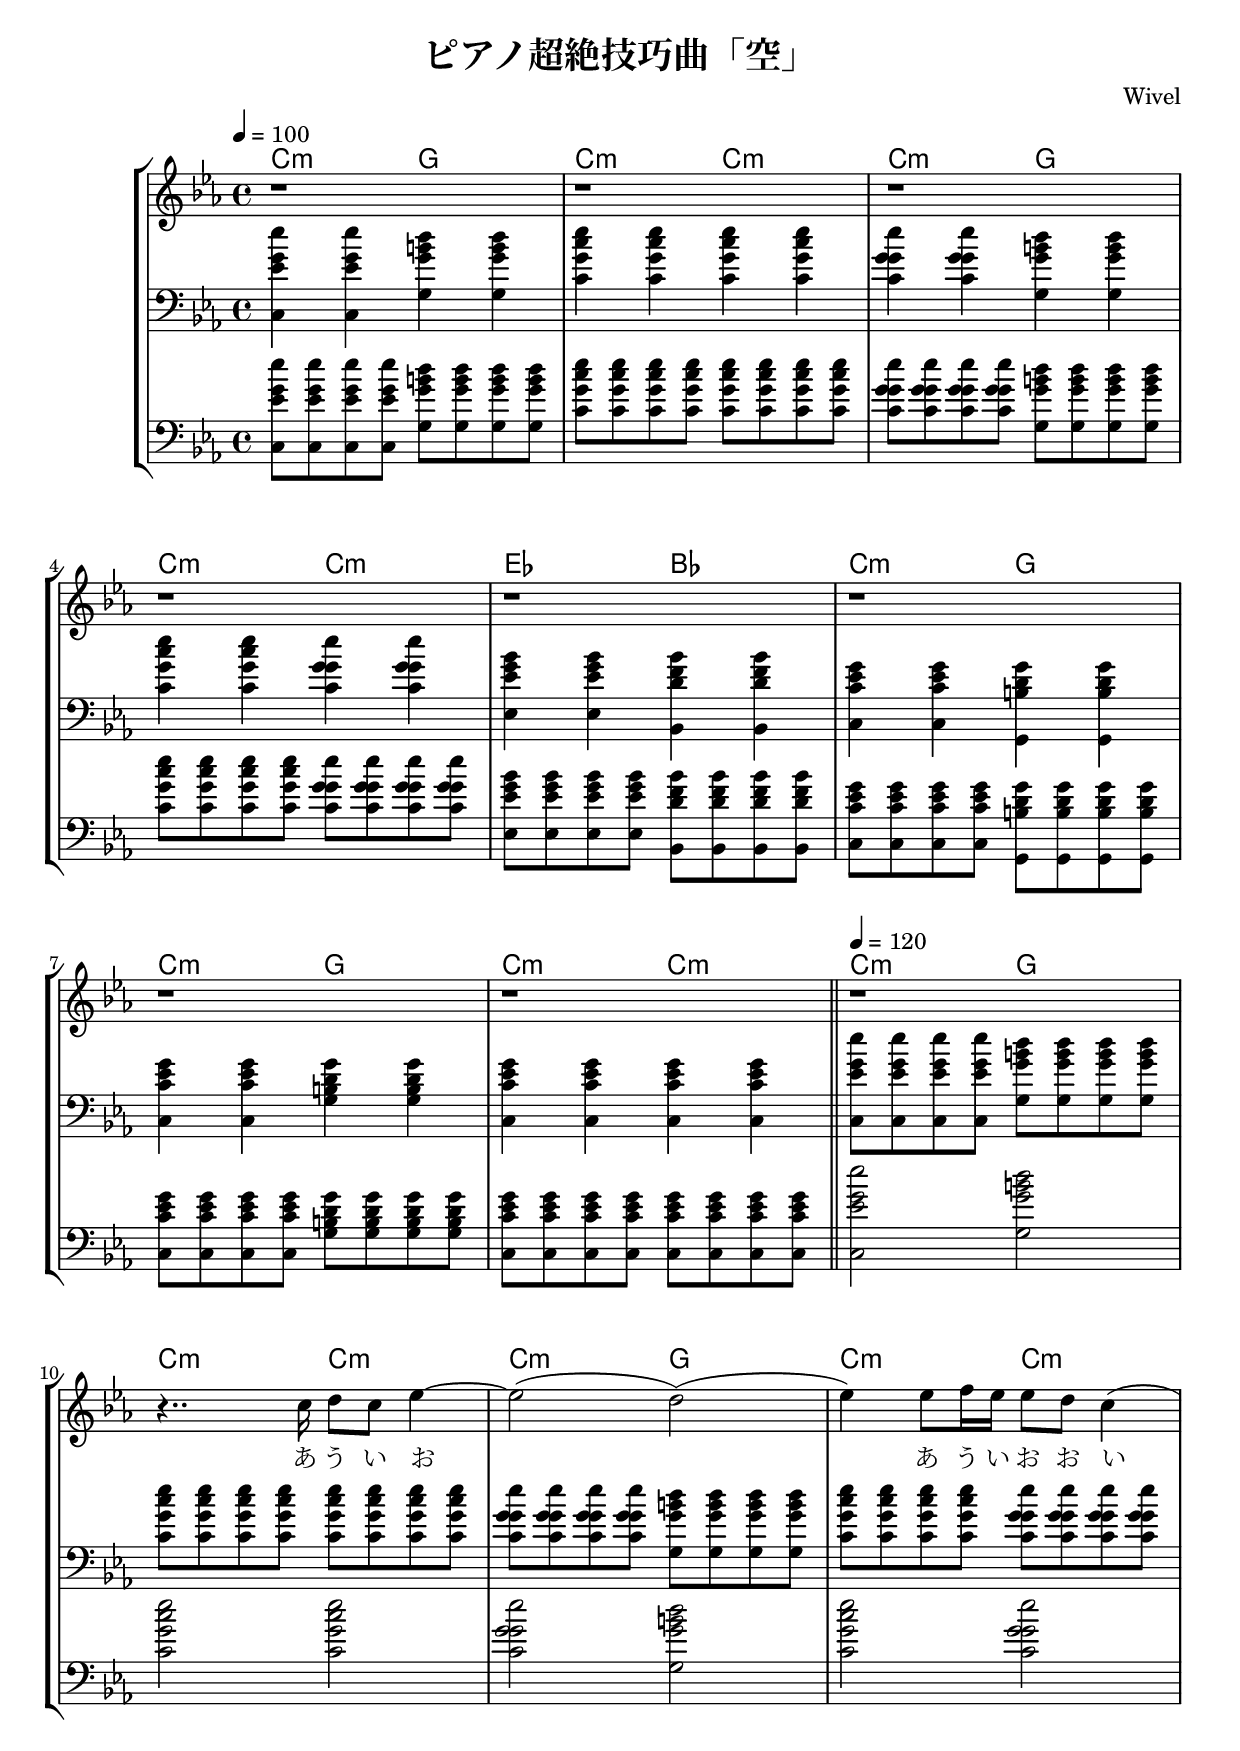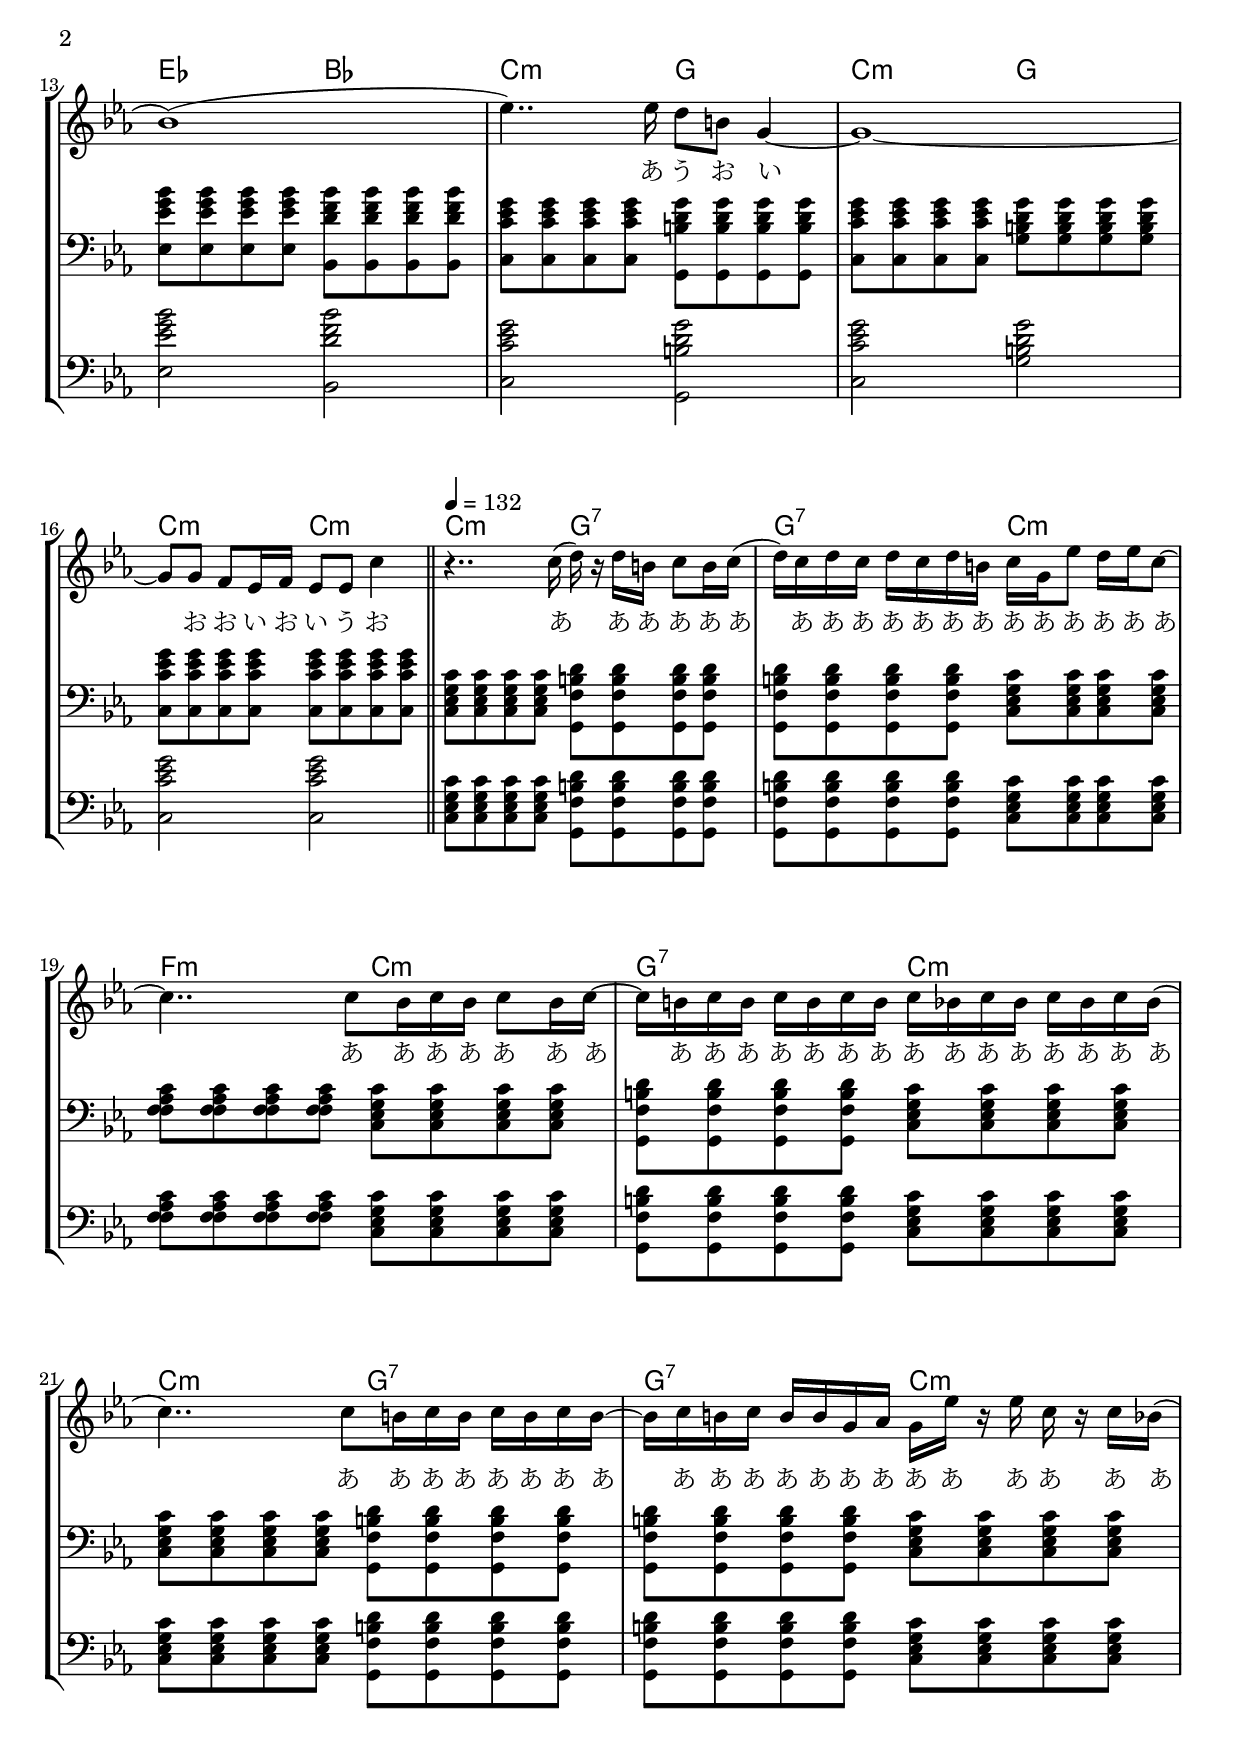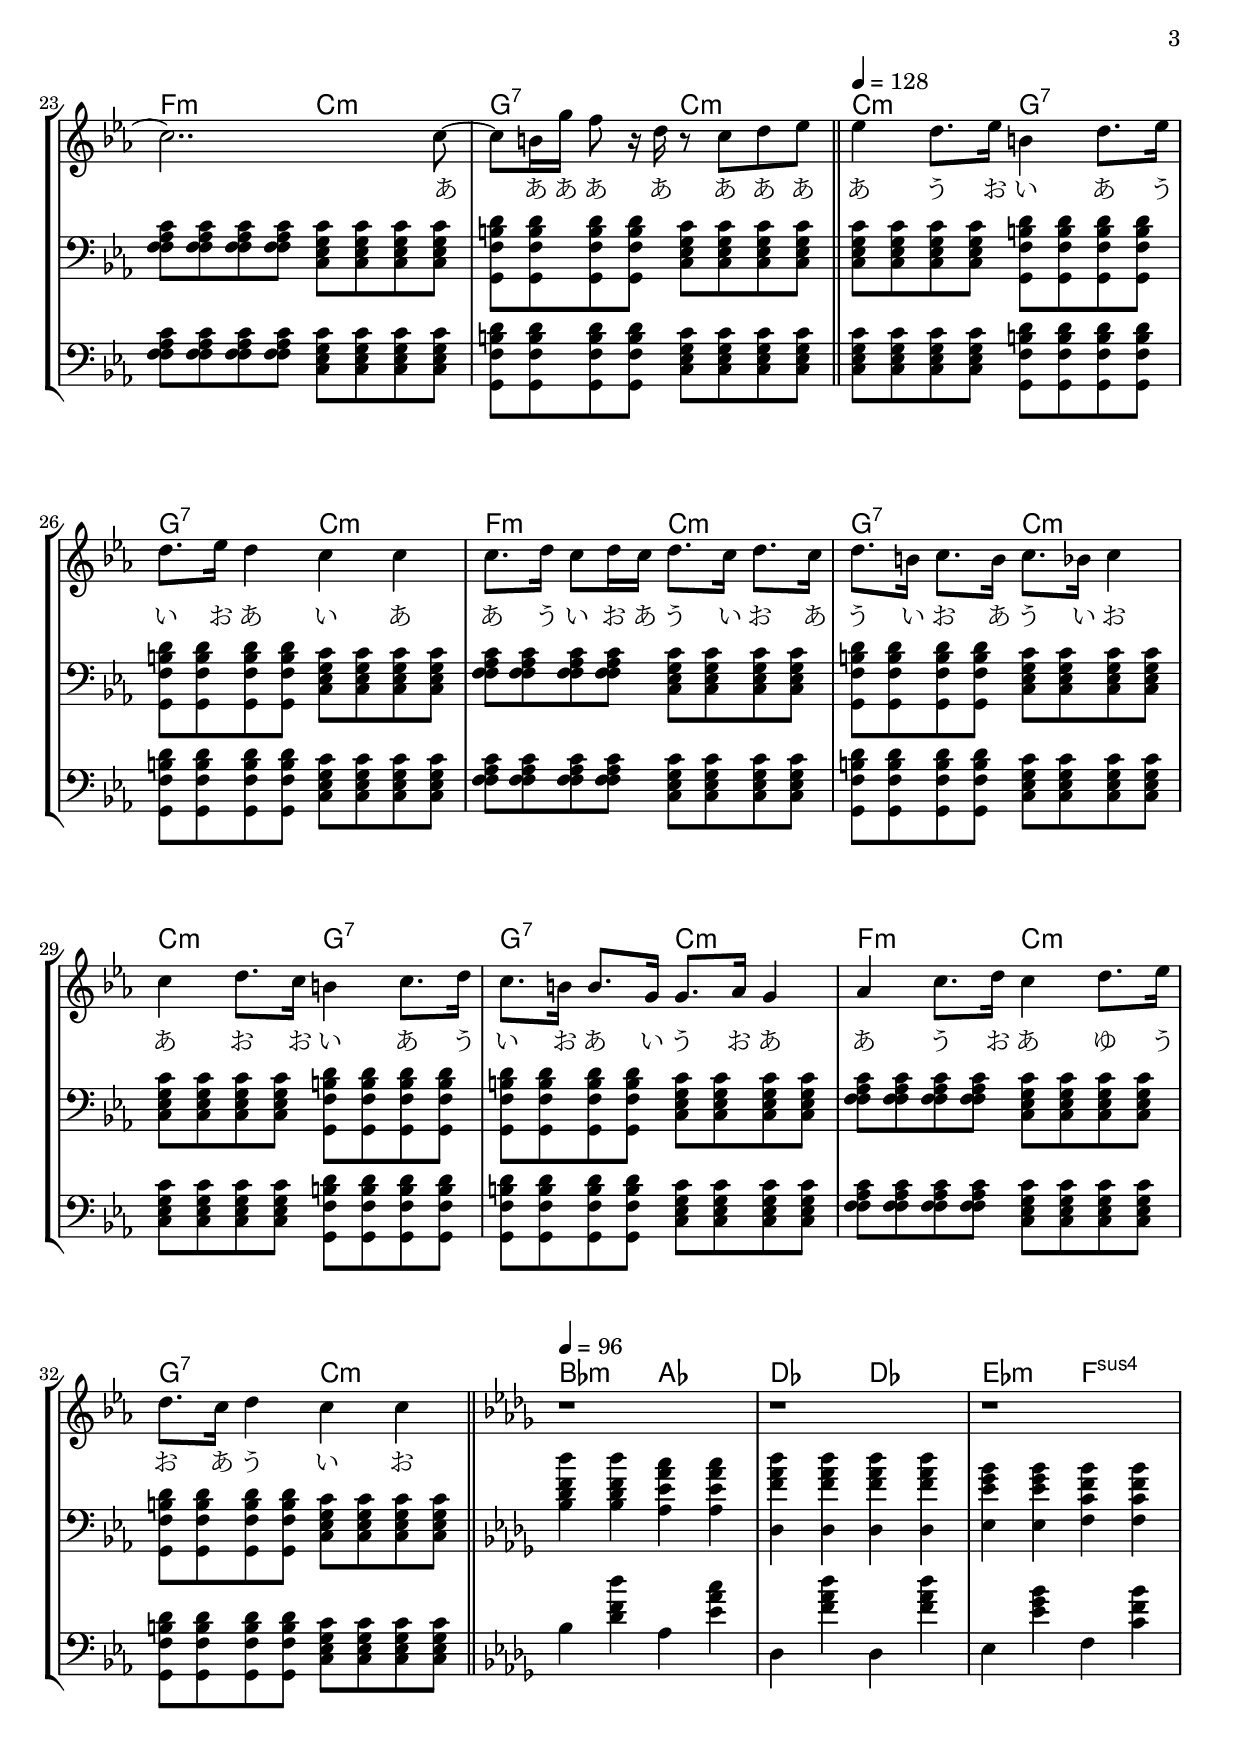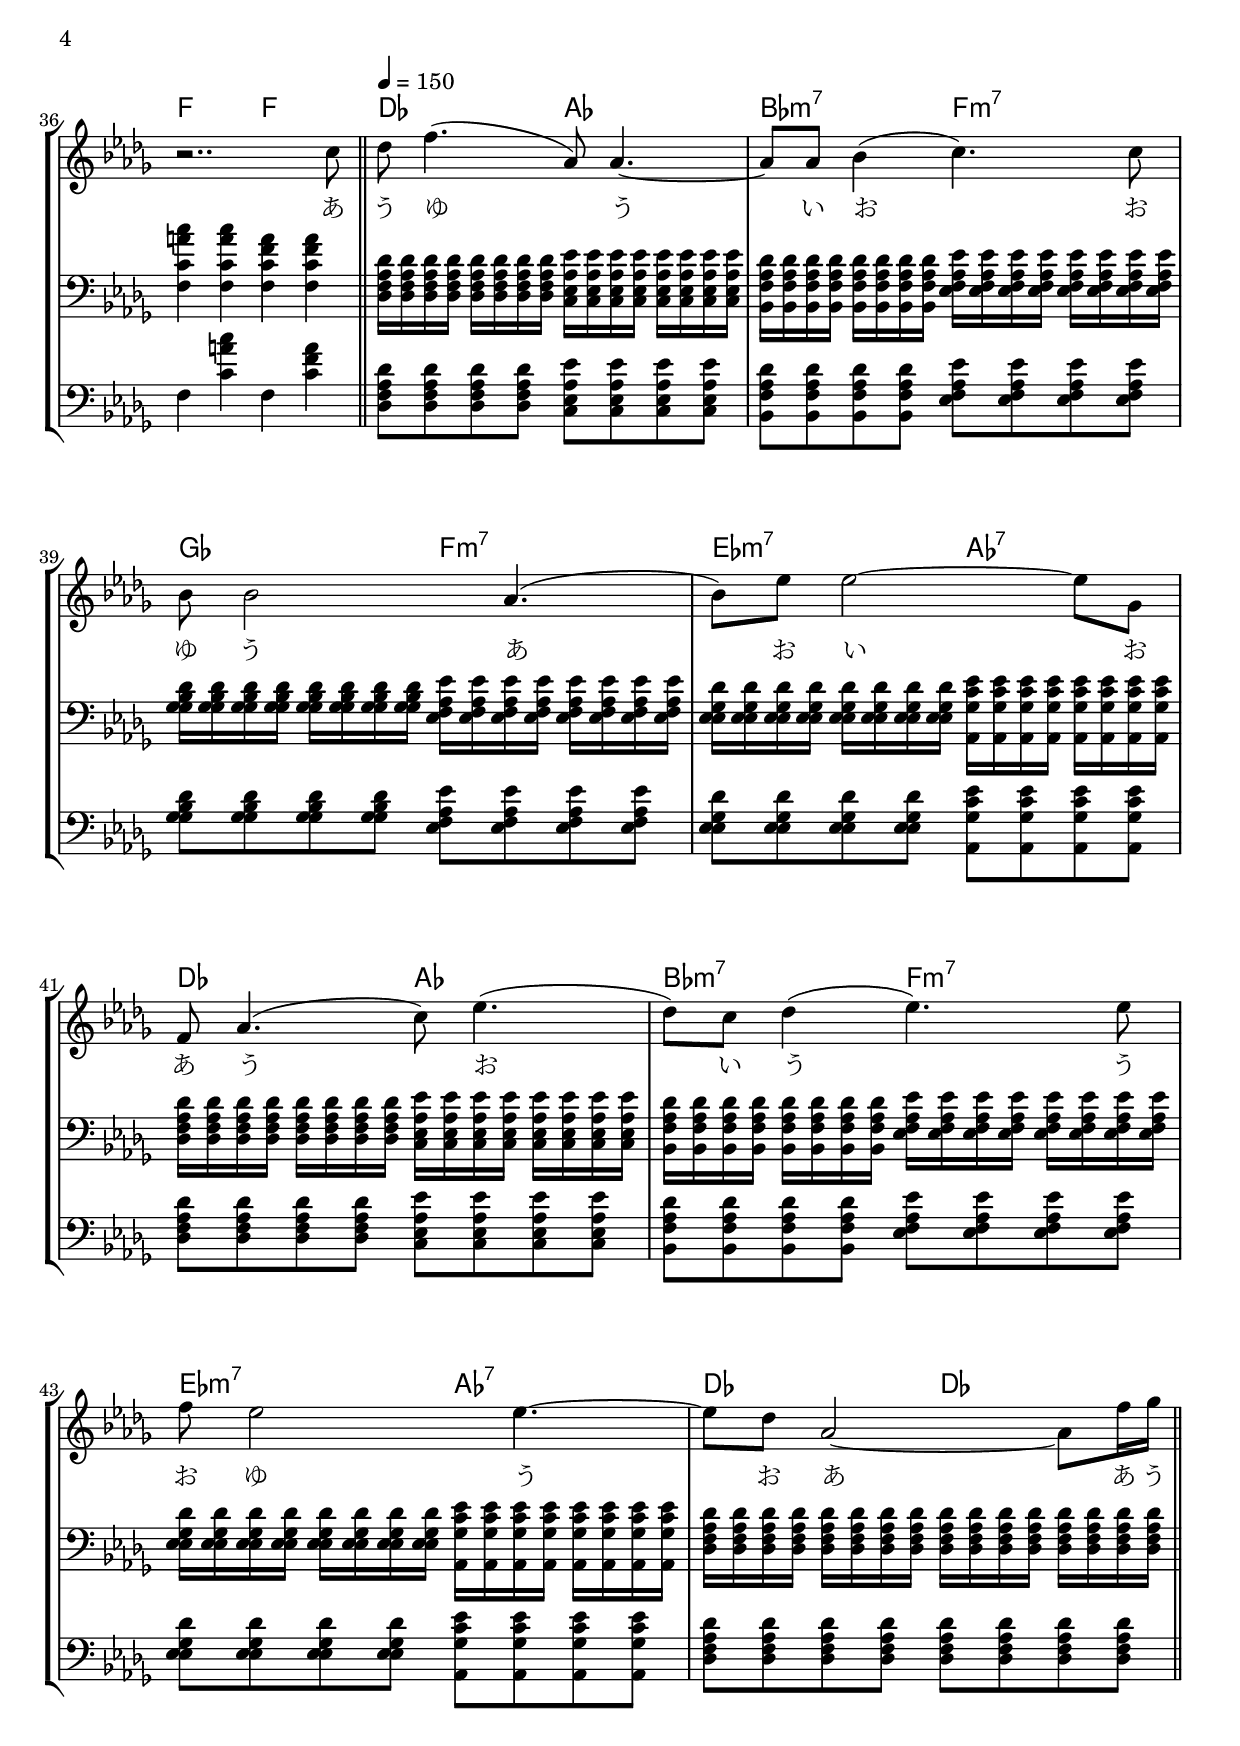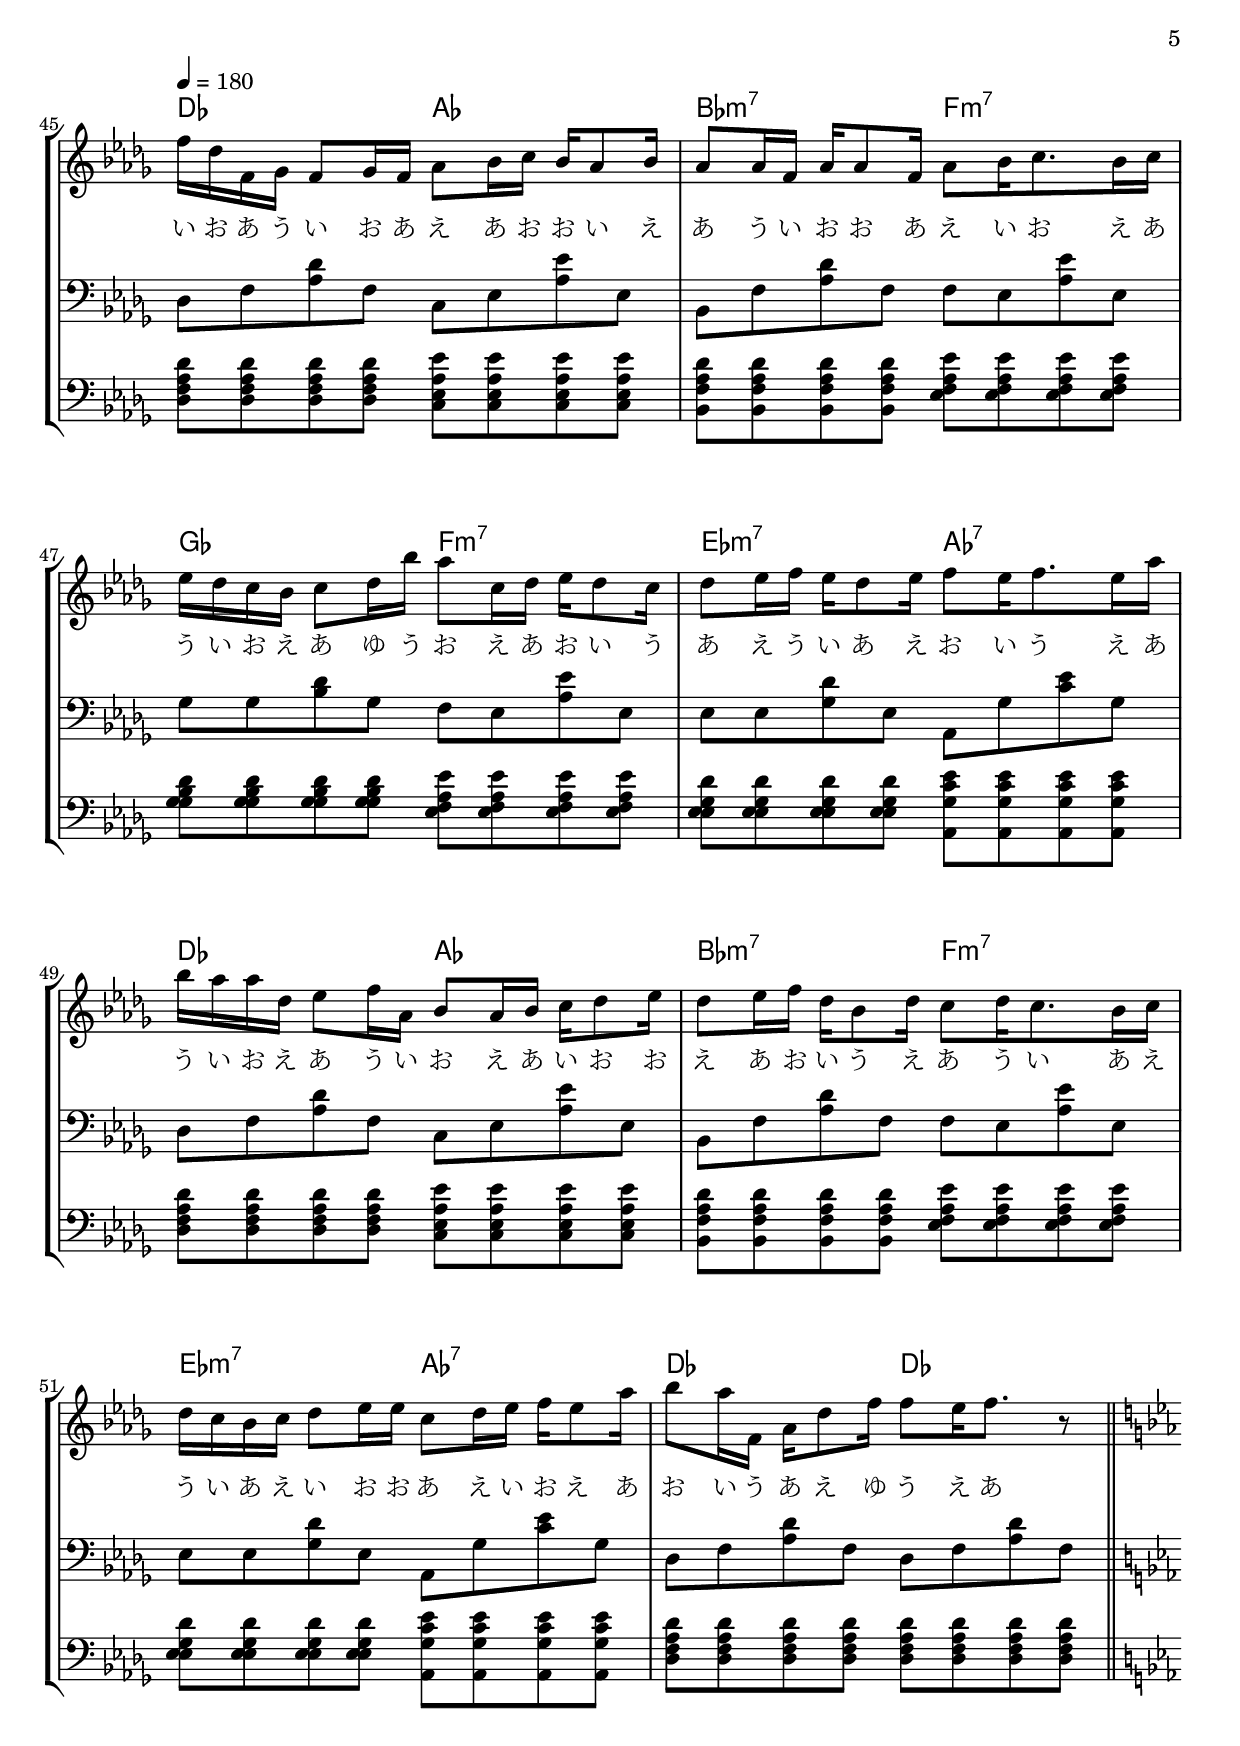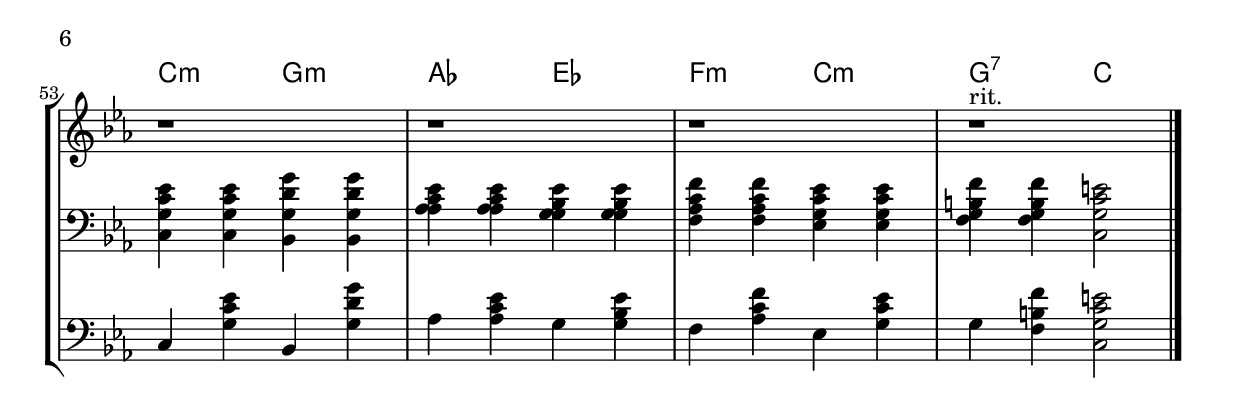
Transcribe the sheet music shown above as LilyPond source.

\version "2.12.1"

\header {
	title = \markup {ピアノ超絶技巧曲「空」}
	composer = \markup \center-column {Wivel}
}

harmony = \chordmode {
	c2:m g c:m c:m c:m g c:m c:m es bes c:m g c:m g c:m c:m 

	c:m g c:m c:m c:m g c:m c:m es bes c:m g c:m g c:m c:m 

	c:m g:7 g:7 c:m f:m c:m g:7 c:m c:m g:7 g:7 c:m f:m c:m g:7 c:m 

	c:m g:7 g:7 c:m f:m c:m g:7 c:m c:m g:7 g:7 c:m f:m c:m g:7 c:m 

	bes:m as des des es:m f:sus4 f f 

	des as bes:min7 f:min7 ges f:min7 es:min7 as:7 des as bes:min7 f:min7 es:min7 as:7 des des 

	des as bes:min7 f:min7 ges f:min7 es:min7 as:7 des as bes:min7 f:min7 es:min7 as:7 des des 

	c:m g:m as es f:m c:m g:7 c 
}

melody = {
	\key es \major
	\tempo 4 = 100
	r1 | r1 | r1 | r1 | r1 | r1 | r1 | r1   
	\set Staff.midiInstrument = #"Acoustic grand"
		\tempo 4 = 120
r1
r4.. c''16  d''8  c''8  es''4~ 
	es''2  (d''2) 
	(es''4)  es''8  f''16  es''16  es''8  d''8  c''4 
	(bes'1) 
	(es''4..)  es''16  d''8  b'8  g'4~ 
	g'1~ 
	g'8  g'8  f'8  es'16  f'16  es'8  es'8  c''4
	\set Staff.midiInstrument = #"Acoustic grand"
		\tempo 4 = 132
r4.. c''16  (d''16)  r16  d''16  b'16  c''8  b'16  c''16 
	(d''16)  c''16  d''16  c''16  d''16  c''16  d''16  b'16  c''16  g'16  es''8  d''16  es''16  c''8~ 
	c''4..  c''8  bes'16  c''16  bes'16  c''8  bes'16  c''16~ 
	c''16  b'16  c''16  b'16  c''16  b'16  c''16  b'16  c''16  bes'16  c''16  bes'16  c''16  bes'16  c''16  bes'16 
	(c''4..)  c''8  b'16  c''16  b'16  c''16  b'16  c''16  b'16~ 
	b'16  c''16  b'16  c''16  b'16  b'16  g'16  as'16  g'16  es''16  r16  es''16  c''16  r16  c''16  bes'16 
	(c''2..)  c''8~ 
	c''8  b'16  g''16  f''8  r16  d''16  r8  c''8  d''8  es''8
	\set Staff.midiInstrument = #"Acoustic grand"
		\tempo 4 = 128
 es''4  d''8.  es''16  b'4  d''8.  es''16 
	d''8.  es''16  d''4  c''4  c''4 
	c''8.  d''16  c''8  d''16  c''16  d''8.  c''16  d''8.  c''16 
	d''8.  b'16  c''8.  b'16  c''8.  bes'16  c''4 
	c''4  d''8.  c''16  b'4  c''8.  d''16 
	c''8.  b'16  b'8.  g'16  g'8.  as'16  g'4 
	as'4  c''8.  d''16  c''4  d''8.  es''16 
	d''8.  c''16  d''4  c''4  c''4
	\key des \major
	\tempo 4 = 96
	r1 | r1 | r1 | r2.. 
	\set Staff.midiInstrument = #"Acoustic grand"
	c''8 
		\tempo 4 = 150
des''8  f''4.  (as'8)  as'4.~ 
	as'8  as'8  bes'4  (c''4.)  c''8 
	bes'8  bes'2  as'4. 
	(bes'8)  es''8  es''2~es''8  ges'8 
	f'8  as'4.  (c''8)  es''4. 
	(des''8)  c''8  des''4  (es''4.)  es''8 
	f''8  es''2  es''4.~ 
	es''8  des''8  as'2~as'8  	\set Staff.midiInstrument = #"Acoustic grand"
	f''16  ges''16 
		\tempo 4 = 180
f''16  des''16  f'16  ges'16  f'8  ges'16  f'16  as'8  bes'16  c''16  bes'16  as'8  bes'16 
	as'8  as'16  f'16  as'16  as'8  f'16  as'8  bes'16  c''8.  bes'16  c''16 
	es''16  des''16  c''16  bes'16  c''8  des''16  bes''16  as''8  c''16  des''16  es''16  des''8  c''16 
	des''8  es''16  f''16  es''16  des''8  es''16  f''8  es''16  f''8.  es''16  as''16 
	bes''16  as''16  as''16  des''16  es''8  f''16  as'16  bes'8  as'16  bes'16  c''16  des''8  es''16 
	des''8  es''16  f''16  des''16  bes'8  des''16  c''8  des''16  c''8.  bes'16  c''16 
	des''16  c''16  bes'16  c''16  des''8  es''16  es''16  c''8  des''16  es''16  f''16  es''8  as''16 
	bes''8  as''16  f'16  as'16  des''8  f''16  f''8  es''16  f''8.  	r8 	\key es \major
	r1 | r1 | r1 | r1^"rit." \bar "|."
}

words = \lyricmode {
	
	あ  う  い  お  あ  う  い  お  お  い  あ  う  お  い  お  お  い  お  い  う  お  
	あ  あ  あ  あ  あ  あ  あ  あ  あ  あ  あ  あ  あ  あ  あ  あ  あ  あ  あ  あ  あ  あ  あ  あ  あ  あ  あ  あ  あ  あ  あ  あ  あ  あ  あ  あ  あ  あ  あ  あ  あ  あ  あ  あ  あ  あ  あ  あ  あ  あ  あ  あ  あ  あ  あ  あ  あ  あ  あ  あ  あ  あ  あ  あ  あ  あ  あ  あ  あ  あ  
	あ  う  お  い  あ  う  い  お  あ  い  あ  あ  う  い  お  あ  う  い  お  あ  う  い  お  あ  う  い  お  あ  お  お  い  あ  う  い  お  あ  い  う  お  あ  あ  う  お  あ  ゆ  う  お  あ  う  い  お  
	
	あ  う  ゆ  う  い  お  お  ゆ  う  あ  お  い  お  あ  う  お  い  う  う  お  ゆ  う  お  あ  
	あ  う  い  お  あ  う  い  お  あ  え  あ  お  お  い  え  あ  う  い  お  お  あ  え  い  お  え  あ  う  い  お  え  あ  ゆ  う  お  え  あ  お  い  う  あ  え  う  い  あ  え  お  い  う  え  あ  う  い  お  え  あ  う  い  お  え  あ  い  お  お  え  あ  お  い  う  え  あ  う  い  あ  え  う  い  あ  え  い  お  お  あ  え  い  お  え  あ  お  い  う  あ  え  ゆ  う  え  あ  
	
}

tempochange = {
	\tempo 4 = 100
	r1 | r1 | r1 | r1 | r1 | r1 | r1 | r1 \bar "||"
	\tempo 4 = 120
	r1 | r1 | r1 | r1 | r1 | r1 | r1 | r1 \bar "||"
	\tempo 4 = 132
	r1 | r1 | r1 | r1 | r1 | r1 | r1 | r1 \bar "||"
	\tempo 4 = 128
	r1 | r1 | r1 | r1 | r1 | r1 | r1 | r1 \bar "||"
	\tempo 4 = 96
	r1 | r1 | r1 | r1 \bar "||"
	\tempo 4 = 150
	r1 | r1 | r1 | r1 | r1 | r1 | r1 | r1 \bar "||"
	\tempo 4 = 180
	r1 | r1 | r1 | r1 | r1 | r1 | r1 | r1 \bar "||"
	\tempo 4 = 180
	r1 | r1 | r1 | \tempo 4 = 135 r2 \tempo 4 = 120 r2 \bar "|."
}

mainacc = {
	\clef bass
	\set Staff.midiInstrument = #"Acoustic grand"
	\key es \major
	\tempo 4 = 100
	<c g' es' es''>4 <c g' es' es''>4
	<g g' b' d''>4 <g g' b' d''>4
	<c' g' c'' es''>4 <c' g' c'' es''>4
	<c' g' c'' es''>4 <c' g' c'' es''>4
	<c' g' g' es''>4 <c' g' g' es''>4
	<g g' b' d''>4 <g g' b' d''>4
	<c' g' c'' es''>4 <c' g' c'' es''>4
	<c' g' g' es''>4 <c' g' g' es''>4
	<es es' g' bes'>4 <es es' g' bes'>4
	<bes, d' f' bes'>4 <bes, d' f' bes'>4
	<c c' es' g'>4 <c c' es' g'>4
	<g, b d' g'>4 <g, b d' g'>4
	<c c' es' g'>4 <c c' es' g'>4
	<g b d' g'>4 <g b d' g'>4
	<c c' es' g'>4 <c c' es' g'>4
	<c c' es' g'>4 <c c' es' g'>4
	\bar "||"

	\set Staff.midiInstrument = #"Acoustic grand"
	\tempo 4 = 120
	<c g' es' es''>8 <c g' es' es''>8 <c g' es' es''>8 <c g' es' es''>8
	<g g' b' d''>8 <g g' b' d''>8 <g g' b' d''>8 <g g' b' d''>8
	<c' g' c'' es''>8 <c' g' c'' es''>8 <c' g' c'' es''>8 <c' g' c'' es''>8
	<c' g' c'' es''>8 <c' g' c'' es''>8 <c' g' c'' es''>8 <c' g' c'' es''>8
	<c' g' g' es''>8 <c' g' g' es''>8 <c' g' g' es''>8 <c' g' g' es''>8
	<g g' b' d''>8 <g g' b' d''>8 <g g' b' d''>8 <g g' b' d''>8
	<c' g' c'' es''>8 <c' g' c'' es''>8 <c' g' c'' es''>8 <c' g' c'' es''>8
	<c' g' g' es''>8 <c' g' g' es''>8 <c' g' g' es''>8 <c' g' g' es''>8
	<es es' g' bes'>8 <es es' g' bes'>8 <es es' g' bes'>8 <es es' g' bes'>8
	<bes, d' f' bes'>8 <bes, d' f' bes'>8 <bes, d' f' bes'>8 <bes, d' f' bes'>8
	<c c' es' g'>8 <c c' es' g'>8 <c c' es' g'>8 <c c' es' g'>8
	<g, b d' g'>8 <g, b d' g'>8 <g, b d' g'>8 <g, b d' g'>8
	<c c' es' g'>8 <c c' es' g'>8 <c c' es' g'>8 <c c' es' g'>8
	<g b d' g'>8 <g b d' g'>8 <g b d' g'>8 <g b d' g'>8
	<c c' es' g'>8 <c c' es' g'>8 <c c' es' g'>8 <c c' es' g'>8
	<c c' es' g'>8 <c c' es' g'>8 <c c' es' g'>8 <c c' es' g'>8
	\bar "||"

	\set Staff.midiInstrument = #"Acoustic grand"
	\tempo 4 = 132
	<c es g c'>8 <c es g c'>8 <c es g c'>8 <c es g c'>8
	<g, f b d'>8 <g, f b d'>8 <g, f b d'>8 <g, f b d'>8
	<g, f b d'>8 <g, f b d'>8 <g, f b d'>8 <g, f b d'>8
	<c es g c'>8 <c es g c'>8 <c es g c'>8 <c es g c'>8
	<f f as c'>8 <f f as c'>8 <f f as c'>8 <f f as c'>8
	<c es g c'>8 <c es g c'>8 <c es g c'>8 <c es g c'>8
	<g, f b d'>8 <g, f b d'>8 <g, f b d'>8 <g, f b d'>8
	<c es g c'>8 <c es g c'>8 <c es g c'>8 <c es g c'>8
	<c es g c'>8 <c es g c'>8 <c es g c'>8 <c es g c'>8
	<g, f b d'>8 <g, f b d'>8 <g, f b d'>8 <g, f b d'>8
	<g, f b d'>8 <g, f b d'>8 <g, f b d'>8 <g, f b d'>8
	<c es g c'>8 <c es g c'>8 <c es g c'>8 <c es g c'>8
	<f f as c'>8 <f f as c'>8 <f f as c'>8 <f f as c'>8
	<c es g c'>8 <c es g c'>8 <c es g c'>8 <c es g c'>8
	<g, f b d'>8 <g, f b d'>8 <g, f b d'>8 <g, f b d'>8
	<c es g c'>8 <c es g c'>8 <c es g c'>8 <c es g c'>8
	\bar "||"

	\set Staff.midiInstrument = #"Acoustic grand"
	\tempo 4 = 128
	<c es g c'>8 <c es g c'>8 <c es g c'>8 <c es g c'>8
	<g, f b d'>8 <g, f b d'>8 <g, f b d'>8 <g, f b d'>8
	<g, f b d'>8 <g, f b d'>8 <g, f b d'>8 <g, f b d'>8
	<c es g c'>8 <c es g c'>8 <c es g c'>8 <c es g c'>8
	<f f as c'>8 <f f as c'>8 <f f as c'>8 <f f as c'>8
	<c es g c'>8 <c es g c'>8 <c es g c'>8 <c es g c'>8
	<g, f b d'>8 <g, f b d'>8 <g, f b d'>8 <g, f b d'>8
	<c es g c'>8 <c es g c'>8 <c es g c'>8 <c es g c'>8
	<c es g c'>8 <c es g c'>8 <c es g c'>8 <c es g c'>8
	<g, f b d'>8 <g, f b d'>8 <g, f b d'>8 <g, f b d'>8
	<g, f b d'>8 <g, f b d'>8 <g, f b d'>8 <g, f b d'>8
	<c es g c'>8 <c es g c'>8 <c es g c'>8 <c es g c'>8
	<f f as c'>8 <f f as c'>8 <f f as c'>8 <f f as c'>8
	<c es g c'>8 <c es g c'>8 <c es g c'>8 <c es g c'>8
	<g, f b d'>8 <g, f b d'>8 <g, f b d'>8 <g, f b d'>8
	<c es g c'>8 <c es g c'>8 <c es g c'>8 <c es g c'>8
	\bar "||"

	\set Staff.midiInstrument = #"Acoustic grand"
	\key des \major
	\tempo 4 = 96
	<bes des' f' des''>4 <bes des' f' des''>4
	<as es' as' c''>4 <as es' as' c''>4
	<des f' as' des''>4 <des f' as' des''>4
	<des f' as' des''>4 <des f' as' des''>4
	<es es' ges' bes'>4 <es es' ges' bes'>4
	<f c' f' bes'>4 <f c' f' bes'>4
	<f c' a' c''>4 <f c' a' c''>4
	<f c' f' a'>4 <f c' f' a'>4
	\bar "||"

	\set Staff.midiInstrument = #"Acoustic grand"
	\tempo 4 = 150
	<des f as des'>16 <des f as des'>16 <des f as des'>16 <des f as des'>16 <des f as des'>16 <des f as des'>16 <des f as des'>16 <des f as des'>16
	 <c es as es'>16 <c es as es'>16 <c es as es'>16 <c es as es'>16 <c es as es'>16 <c es as es'>16 <c es as es'>16 <c es as es'>16
	 <bes, f as des'>16 <bes, f as des'>16 <bes, f as des'>16 <bes, f as des'>16 <bes, f as des'>16 <bes, f as des'>16 <bes, f as des'>16 <bes, f as des'>16
	 <f es as es'>16 <f es as es'>16 <f es as es'>16 <f es as es'>16 <f es as es'>16 <f es as es'>16 <f es as es'>16 <f es as es'>16
	 <ges ges bes des'>16 <ges ges bes des'>16 <ges ges bes des'>16 <ges ges bes des'>16 <ges ges bes des'>16 <ges ges bes des'>16 <ges ges bes des'>16 <ges ges bes des'>16
	 <f es as es'>16 <f es as es'>16 <f es as es'>16 <f es as es'>16 <f es as es'>16 <f es as es'>16 <f es as es'>16 <f es as es'>16
	 <es es ges des'>16 <es es ges des'>16 <es es ges des'>16 <es es ges des'>16 <es es ges des'>16 <es es ges des'>16 <es es ges des'>16 <es es ges des'>16
	 <as, ges c' es'>16 <as, ges c' es'>16 <as, ges c' es'>16 <as, ges c' es'>16 <as, ges c' es'>16 <as, ges c' es'>16 <as, ges c' es'>16 <as, ges c' es'>16
	 <des f as des'>16 <des f as des'>16 <des f as des'>16 <des f as des'>16 <des f as des'>16 <des f as des'>16 <des f as des'>16 <des f as des'>16
	 <c es as es'>16 <c es as es'>16 <c es as es'>16 <c es as es'>16 <c es as es'>16 <c es as es'>16 <c es as es'>16 <c es as es'>16
	 <bes, f as des'>16 <bes, f as des'>16 <bes, f as des'>16 <bes, f as des'>16 <bes, f as des'>16 <bes, f as des'>16 <bes, f as des'>16 <bes, f as des'>16
	 <f es as es'>16 <f es as es'>16 <f es as es'>16 <f es as es'>16 <f es as es'>16 <f es as es'>16 <f es as es'>16 <f es as es'>16
	 <es es ges des'>16 <es es ges des'>16 <es es ges des'>16 <es es ges des'>16 <es es ges des'>16 <es es ges des'>16 <es es ges des'>16 <es es ges des'>16
	 <as, ges c' es'>16 <as, ges c' es'>16 <as, ges c' es'>16 <as, ges c' es'>16 <as, ges c' es'>16 <as, ges c' es'>16 <as, ges c' es'>16 <as, ges c' es'>16
	 <des f as des'>16 <des f as des'>16 <des f as des'>16 <des f as des'>16 <des f as des'>16 <des f as des'>16 <des f as des'>16 <des f as des'>16
	 <des f as des'>16 <des f as des'>16 <des f as des'>16 <des f as des'>16 <des f as des'>16 <des f as des'>16 <des f as des'>16 <des f as des'>16
	\bar "||"

	\set Staff.midiInstrument = #"Acoustic grand"
	\tempo 4 = 180
	des8 f <as des'> f
	c8 es <as es'> es
	bes,8 f <as des'> f
	f8 es <as es'> es
	ges8 ges <bes des'> ges
	f8 es <as es'> es
	es8 es <ges des'> es
	as,8 ges <c' es'> ges
	des8 f <as des'> f
	c8 es <as es'> es
	bes,8 f <as des'> f
	f8 es <as es'> es
	es8 es <ges des'> es
	as,8 ges <c' es'> ges
	des8 f <as des'> f
	des8 f <as des'> f
	\bar "||"

	\set Staff.midiInstrument = #"Acoustic grand"
	\key es \major
	<c g c' es'>4 <c g c' es'>4
	<bes, g d' g'>4 <bes, g d' g'>4
	<as as c' es'>4 <as as c' es'>4
	<g g bes es'>4 <g g bes es'>4
	<f as c' f'>4 <f as c' f'>4
	<es g c' es'>4 <es g c' es'>4
	<g f b f'>4 <g f b f'>4
	<c g c' e'>2
	\bar "|."
}

subacc = {
	\clef bass
	\set Staff.midiInstrument = #"Acoustic grand"
	\key es \major
	\tempo 4 = 100
	<c g' es' es''>8 <c g' es' es''>8 <c g' es' es''>8 <c g' es' es''>8
	<g g' b' d''>8 <g g' b' d''>8 <g g' b' d''>8 <g g' b' d''>8
	<c' g' c'' es''>8 <c' g' c'' es''>8 <c' g' c'' es''>8 <c' g' c'' es''>8
	<c' g' c'' es''>8 <c' g' c'' es''>8 <c' g' c'' es''>8 <c' g' c'' es''>8
	<c' g' g' es''>8 <c' g' g' es''>8 <c' g' g' es''>8 <c' g' g' es''>8
	<g g' b' d''>8 <g g' b' d''>8 <g g' b' d''>8 <g g' b' d''>8
	<c' g' c'' es''>8 <c' g' c'' es''>8 <c' g' c'' es''>8 <c' g' c'' es''>8
	<c' g' g' es''>8 <c' g' g' es''>8 <c' g' g' es''>8 <c' g' g' es''>8
	<es es' g' bes'>8 <es es' g' bes'>8 <es es' g' bes'>8 <es es' g' bes'>8
	<bes, d' f' bes'>8 <bes, d' f' bes'>8 <bes, d' f' bes'>8 <bes, d' f' bes'>8
	<c c' es' g'>8 <c c' es' g'>8 <c c' es' g'>8 <c c' es' g'>8
	<g, b d' g'>8 <g, b d' g'>8 <g, b d' g'>8 <g, b d' g'>8
	<c c' es' g'>8 <c c' es' g'>8 <c c' es' g'>8 <c c' es' g'>8
	<g b d' g'>8 <g b d' g'>8 <g b d' g'>8 <g b d' g'>8
	<c c' es' g'>8 <c c' es' g'>8 <c c' es' g'>8 <c c' es' g'>8
	<c c' es' g'>8 <c c' es' g'>8 <c c' es' g'>8 <c c' es' g'>8
	\bar "||"

	\set Staff.midiInstrument = #"Acoustic grand"
	\tempo 4 = 120
	<c g' es' es''>2
	<g g' b' d''>2
	<c' g' c'' es''>2
	<c' g' c'' es''>2
	<c' g' g' es''>2
	<g g' b' d''>2
	<c' g' c'' es''>2
	<c' g' g' es''>2
	<es es' g' bes'>2
	<bes, d' f' bes'>2
	<c c' es' g'>2
	<g, b d' g'>2
	<c c' es' g'>2
	<g b d' g'>2
	<c c' es' g'>2
	<c c' es' g'>2
	\bar "||"

	\set Staff.midiInstrument = #"Acoustic grand"
	\tempo 4 = 132
	<c es g c'>8 <c es g c'>8 <c es g c'>8 <c es g c'>8
	<g, f b d'>8 <g, f b d'>8 <g, f b d'>8 <g, f b d'>8
	<g, f b d'>8 <g, f b d'>8 <g, f b d'>8 <g, f b d'>8
	<c es g c'>8 <c es g c'>8 <c es g c'>8 <c es g c'>8
	<f f as c'>8 <f f as c'>8 <f f as c'>8 <f f as c'>8
	<c es g c'>8 <c es g c'>8 <c es g c'>8 <c es g c'>8
	<g, f b d'>8 <g, f b d'>8 <g, f b d'>8 <g, f b d'>8
	<c es g c'>8 <c es g c'>8 <c es g c'>8 <c es g c'>8
	<c es g c'>8 <c es g c'>8 <c es g c'>8 <c es g c'>8
	<g, f b d'>8 <g, f b d'>8 <g, f b d'>8 <g, f b d'>8
	<g, f b d'>8 <g, f b d'>8 <g, f b d'>8 <g, f b d'>8
	<c es g c'>8 <c es g c'>8 <c es g c'>8 <c es g c'>8
	<f f as c'>8 <f f as c'>8 <f f as c'>8 <f f as c'>8
	<c es g c'>8 <c es g c'>8 <c es g c'>8 <c es g c'>8
	<g, f b d'>8 <g, f b d'>8 <g, f b d'>8 <g, f b d'>8
	<c es g c'>8 <c es g c'>8 <c es g c'>8 <c es g c'>8
	\bar "||"

	\set Staff.midiInstrument = #"Acoustic grand"
	\tempo 4 = 128
	<c es g c'>8 <c es g c'>8 <c es g c'>8 <c es g c'>8
	<g, f b d'>8 <g, f b d'>8 <g, f b d'>8 <g, f b d'>8
	<g, f b d'>8 <g, f b d'>8 <g, f b d'>8 <g, f b d'>8
	<c es g c'>8 <c es g c'>8 <c es g c'>8 <c es g c'>8
	<f f as c'>8 <f f as c'>8 <f f as c'>8 <f f as c'>8
	<c es g c'>8 <c es g c'>8 <c es g c'>8 <c es g c'>8
	<g, f b d'>8 <g, f b d'>8 <g, f b d'>8 <g, f b d'>8
	<c es g c'>8 <c es g c'>8 <c es g c'>8 <c es g c'>8
	<c es g c'>8 <c es g c'>8 <c es g c'>8 <c es g c'>8
	<g, f b d'>8 <g, f b d'>8 <g, f b d'>8 <g, f b d'>8
	<g, f b d'>8 <g, f b d'>8 <g, f b d'>8 <g, f b d'>8
	<c es g c'>8 <c es g c'>8 <c es g c'>8 <c es g c'>8
	<f f as c'>8 <f f as c'>8 <f f as c'>8 <f f as c'>8
	<c es g c'>8 <c es g c'>8 <c es g c'>8 <c es g c'>8
	<g, f b d'>8 <g, f b d'>8 <g, f b d'>8 <g, f b d'>8
	<c es g c'>8 <c es g c'>8 <c es g c'>8 <c es g c'>8
	\bar "||"

	\set Staff.midiInstrument = #"Acoustic grand"
	\key des \major
	\tempo 4 = 96
	bes4 <des' f' des''>4
	as4 <es' as' c''>4
	des4 <f' as' des''>4
	des4 <f' as' des''>4
	es4 <es' ges' bes'>4
	f4 <c' f' bes'>4
	f4 <c' a' c''>4
	f4 <c' f' a'>4
	\bar "||"

	\set Staff.midiInstrument = #"Acoustic grand"
	\tempo 4 = 150
	<des f as des'>8 <des f as des'>8 <des f as des'>8 <des f as des'>8
	<c es as es'>8 <c es as es'>8 <c es as es'>8 <c es as es'>8
	<bes, f as des'>8 <bes, f as des'>8 <bes, f as des'>8 <bes, f as des'>8
	<f es as es'>8 <f es as es'>8 <f es as es'>8 <f es as es'>8
	<ges ges bes des'>8 <ges ges bes des'>8 <ges ges bes des'>8 <ges ges bes des'>8
	<f es as es'>8 <f es as es'>8 <f es as es'>8 <f es as es'>8
	<es es ges des'>8 <es es ges des'>8 <es es ges des'>8 <es es ges des'>8
	<as, ges c' es'>8 <as, ges c' es'>8 <as, ges c' es'>8 <as, ges c' es'>8
	<des f as des'>8 <des f as des'>8 <des f as des'>8 <des f as des'>8
	<c es as es'>8 <c es as es'>8 <c es as es'>8 <c es as es'>8
	<bes, f as des'>8 <bes, f as des'>8 <bes, f as des'>8 <bes, f as des'>8
	<f es as es'>8 <f es as es'>8 <f es as es'>8 <f es as es'>8
	<es es ges des'>8 <es es ges des'>8 <es es ges des'>8 <es es ges des'>8
	<as, ges c' es'>8 <as, ges c' es'>8 <as, ges c' es'>8 <as, ges c' es'>8
	<des f as des'>8 <des f as des'>8 <des f as des'>8 <des f as des'>8
	<des f as des'>8 <des f as des'>8 <des f as des'>8 <des f as des'>8
	\bar "||"

	\set Staff.midiInstrument = #"Acoustic grand"
	\tempo 4 = 180
	<des f as des'>8 <des f as des'>8 <des f as des'>8 <des f as des'>8
	<c es as es'>8 <c es as es'>8 <c es as es'>8 <c es as es'>8
	<bes, f as des'>8 <bes, f as des'>8 <bes, f as des'>8 <bes, f as des'>8
	<f es as es'>8 <f es as es'>8 <f es as es'>8 <f es as es'>8
	<ges ges bes des'>8 <ges ges bes des'>8 <ges ges bes des'>8 <ges ges bes des'>8
	<f es as es'>8 <f es as es'>8 <f es as es'>8 <f es as es'>8
	<es es ges des'>8 <es es ges des'>8 <es es ges des'>8 <es es ges des'>8
	<as, ges c' es'>8 <as, ges c' es'>8 <as, ges c' es'>8 <as, ges c' es'>8
	<des f as des'>8 <des f as des'>8 <des f as des'>8 <des f as des'>8
	<c es as es'>8 <c es as es'>8 <c es as es'>8 <c es as es'>8
	<bes, f as des'>8 <bes, f as des'>8 <bes, f as des'>8 <bes, f as des'>8
	<f es as es'>8 <f es as es'>8 <f es as es'>8 <f es as es'>8
	<es es ges des'>8 <es es ges des'>8 <es es ges des'>8 <es es ges des'>8
	<as, ges c' es'>8 <as, ges c' es'>8 <as, ges c' es'>8 <as, ges c' es'>8
	<des f as des'>8 <des f as des'>8 <des f as des'>8 <des f as des'>8
	<des f as des'>8 <des f as des'>8 <des f as des'>8 <des f as des'>8
	\bar "||"

	\set Staff.midiInstrument = #"Acoustic grand"
	\key es \major
	c4 <g c' es'>4
	bes,4 <g d' g'>4
	as4 <as c' es'>4
	g4 <g bes es'>4
	f4 <as c' f'>4
	es4 <g c' es'>4
	g4 <f b f'>4
	<c g c' e'>2
	\bar "|."
}

percA = {
	\drummode {
	r1 |r1 |r1 |r1 |r1 |r1 |r1 |r1 \bar "||"
	r1 |r1 |r1 |r1 |r1 |r1 |r1 |r1 \bar "||"
	r1 |r1 |r1 |r1 |r1 |r1 |r1 |r1 \bar "||"
	r1 |r1 |r1 |r1 |r1 |r1 |r1 |r1 \bar "||"
	r1 |r1 |r1 |r1 \bar "||"
	r1 |r1 |r1 |r1 |r1 |r1 |r1 |r1 \bar "||"
	r1 |r1 |r1 |r1 |r1 |r1 |r1 |r1 \bar "||"
	r1 |r1 |r1 |r1 \bar "|."
	}
}

percB = {
	\drummode {
	r1 |r1 |r1 |r1 |r1 |r1 |r1 |r1 \bar "||"
	r1 |r1 |r1 |r1 |r1 |r1 |r1 |r1 \bar "||"
	r1 |r1 |r1 |r1 |r1 |r1 |r1 |r1 \bar "||"
	r1 |r1 |r1 |r1 |r1 |r1 |r1 |r1 \bar "||"
	r1 |r1 |r1 |r1 \bar "||"
	r1 |r1 |r1 |r1 |r1 |r1 |r1 |r1 \bar "||"
	r1 |r1 |r1 |r1 |r1 |r1 |r1 |r1 \bar "||"
	r1 |r1 |r1 |r1 \bar "|."
	}
}

percC = {
	\drummode {
	r1 |r1 |r1 |r1 |r1 |r1 |r1 |r1 \bar "||"
	r1 |r1 |r1 |r1 |r1 |r1 |r1 |r1 \bar "||"
	r1 |r1 |r1 |r1 |r1 |r1 |r1 |r1 \bar "||"
	r1 |r1 |r1 |r1 |r1 |r1 |r1 |r1 \bar "||"
	r1 |r1 |r1 |r1 \bar "||"
	r1 |r1 |r1 |r1 |r1 |r1 |r1 |r1 \bar "||"
	r1 |r1 |r1 |r1 |r1 |r1 |r1 |r1 \bar "||"
	r1 |r1 |r1 |r1 \bar "|."
	}
}

percD = {
	\drummode {
	r1 |r1 |r1 |r1 |r1 |r1 |r1 |r1 \bar "||"
	r1 |r1 |r1 |r1 |r1 |r1 |r1 |r1 \bar "||"
	r1 |r1 |r1 |r1 |r1 |r1 |r1 |r1 \bar "||"
	r1 |r1 |r1 |r1 |r1 |r1 |r1 |r1 \bar "||"
	r1 |r1 |r1 |r1 \bar "||"
	r1 |r1 |r1 |r1 |r1 |r1 |r1 |r1 \bar "||"
	r1 |r1 |r1 |r1 |r1 |r1 |r1 |r1 \bar "||"
	r1 |r1 |r1 |r1 \bar "|."
	}
}

percE = {
	\drummode {
	r1 |r1 |r1 |r1 |r1 |r1 |r1 |r1 \bar "||"
	r1 |r1 |r1 |r1 |r1 |r1 |r1 |r1 \bar "||"
	r1 |r1 |r1 |r1 |r1 |r1 |r1 |r1 \bar "||"
	r1 |r1 |r1 |r1 |r1 |r1 |r1 |r1 \bar "||"
	r1 |r1 |r1 |r1 \bar "||"
	r1 |r1 |r1 |r1 |r1 |r1 |r1 |r1 \bar "||"
	r1 |r1 |r1 |r1 |r1 |r1 |r1 |r1 \bar "||"
	r1 |r1 |r1 |r1 \bar "|."
	}
}

\score {
	<<
		\new StaffGroup <<
			\new ChordNames {\harmony}
			\new Voice = "melody" {\melody}
			\new Lyrics \lyricsto "melody" \words
			\new Staff = "mainacc" {\mainacc}
			\new Staff = "subacc" {\subacc}
		>>
	>>
	\layout { }
}
